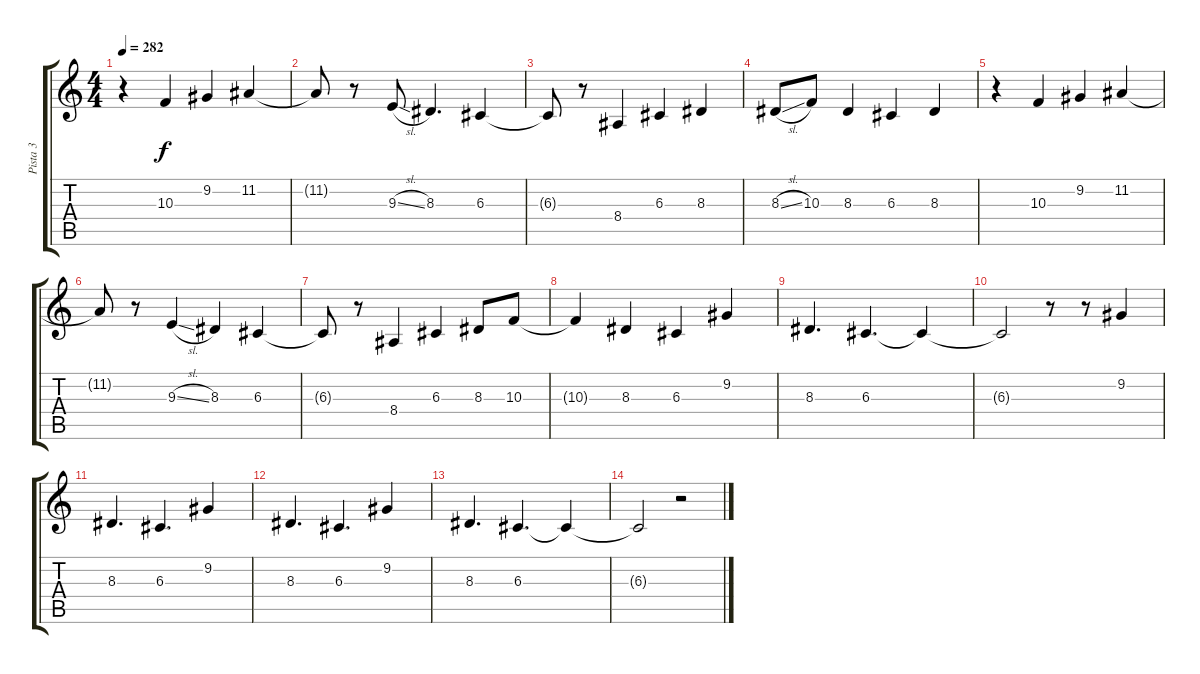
\track ("Pista 3" "Pista 3") {instrument lead2sawtooth}
\staff {score tabs}
\tuning (E4 B3 G3 D3 A2 E2) {hide}
\ts (4 4)
\tempo 282
\clef g2
\ks c
r.4{dy f} 10.3.4 9.2.4 11.2.4 |
11.2{t}.8 r.8 9.3{sl}.8 8.3.4{d} 6.3.4 |
6.3{t}.8 r.8 8.4.4 6.3.4 8.3.4 |
8.3{sl}.8 10.3.8 8.3.4 6.3.4 8.3.4 |
r.4 10.3.4 9.2.4 11.2.4 |
11.2{t}.8 r.8 9.3{sl}.4 8.3.4 6.3.4 |
6.3{t}.8 r.8 8.4.4 6.3.4 8.3.8 10.3.8 |
10.3{t}.4 8.3.4 6.3.4 9.2.4 |
8.3.4{d} 6.3.4{d} 6.3{t}.4 |
6.3{t}.2 r.8 r.8 9.2.4 |
8.3.4{d} 6.3.4{d} 9.2.4 |
8.3.4{d} 6.3.4{d} 9.2.4 |
8.3.4{d} 6.3.4{d} 6.3{t}.4 |
6.3{t}.2 r.2
